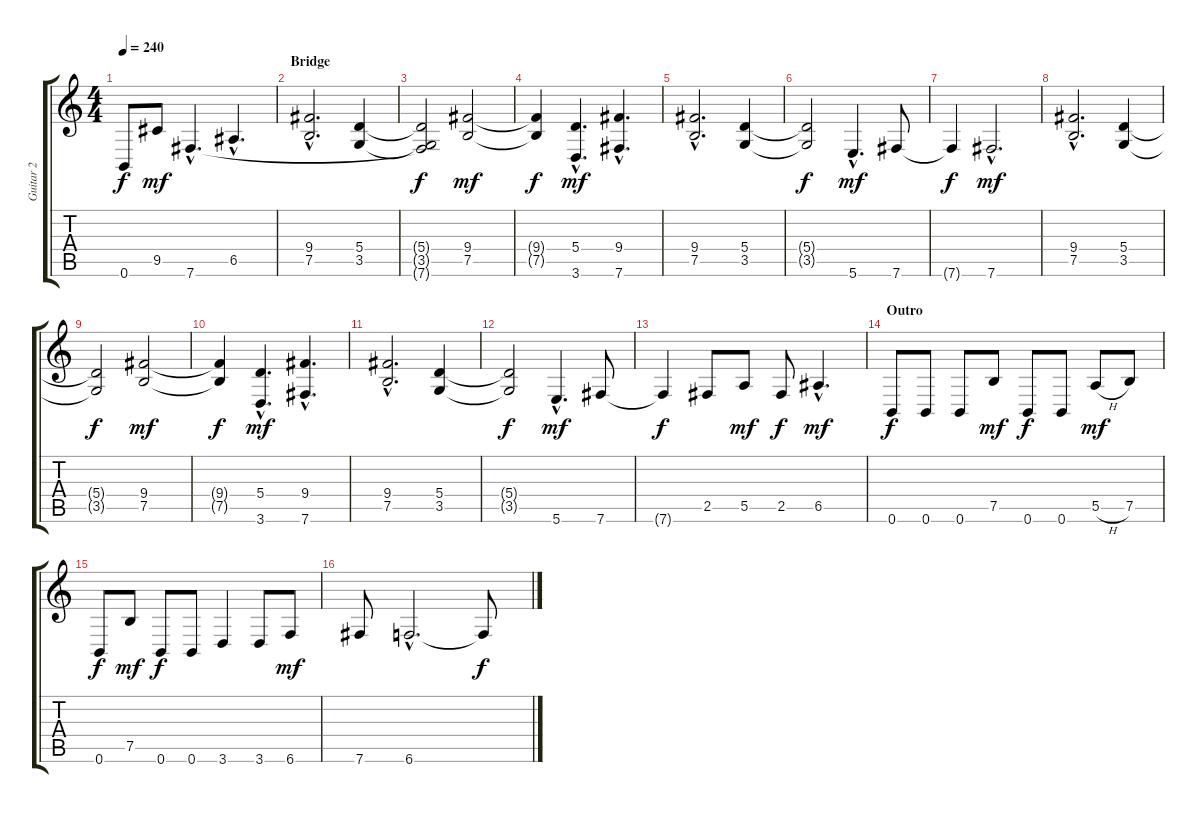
\track ("Guitar 2" "Guitar 2") {instrument distortionguitar}
\staff {score tabs}
\tuning (B3 Gb3 D3 A2 E2 B1) {hide}
\ts (4 4)
\tempo 240
\clef g2
\ks c
0.6.8{dy f} 9.5.8{dy mf} 7.6{hac}.4{d} 6.5{hac}.4{d} |
\section ("" "Bridge")
(9.4{hac} 7.5{hac}).2{d} (5.4 3.5).4 |
(5.4{t} 3.5{t} 7.6{t}).2{dy f} (9.4 7.5).2{dy mf} |
(9.4{t} 7.5{t}).4{dy f} (5.4{hac} 3.6{hac}).4{d dy mf} (9.4{hac} 7.6{hac}).4{d} |
(9.4{hac} 7.5{hac}).2{d} (5.4 3.5).4 |
(5.4{t} 3.5{t}).2{dy f} 5.6{hac}.4{d dy mf} 7.6.8 |
7.6{t}.4{dy f} 7.6{hac}.2{d dy mf} |
(9.4{hac} 7.5{hac}).2{d} (5.4 3.5).4 |
(5.4{t} 3.5{t}).2{dy f} (9.4 7.5).2{dy mf} |
(9.4{t} 7.5{t}).4{dy f} (5.4{hac} 3.6{hac}).4{d dy mf} (9.4{hac} 7.6{hac}).4{d} |
(9.4{hac} 7.5{hac}).2{d} (5.4 3.5).4 |
(5.4{t} 3.5{t}).2{dy f} 5.6{hac}.4{d dy mf} 7.6.8 |
7.6{t}.4{dy f} 2.5.8 5.5.8{dy mf} 2.5.8{dy f} 6.5{hac}.4{d dy mf} |
\section ("" "Outro")
0.6.8{dy f} 0.6.8 0.6.8 7.5.8{dy mf} 0.6.8{dy f} 0.6.8 5.5{h}.8{dy mf} 7.5.8 |
0.6.8{dy f} 7.5.8{dy mf} 0.6.8{dy f} 0.6.8 3.6.4 3.6.8 6.6.8{dy mf} |
7.6.8 6.6{hac}.2{d} 6.6{t}.8{dy f}
